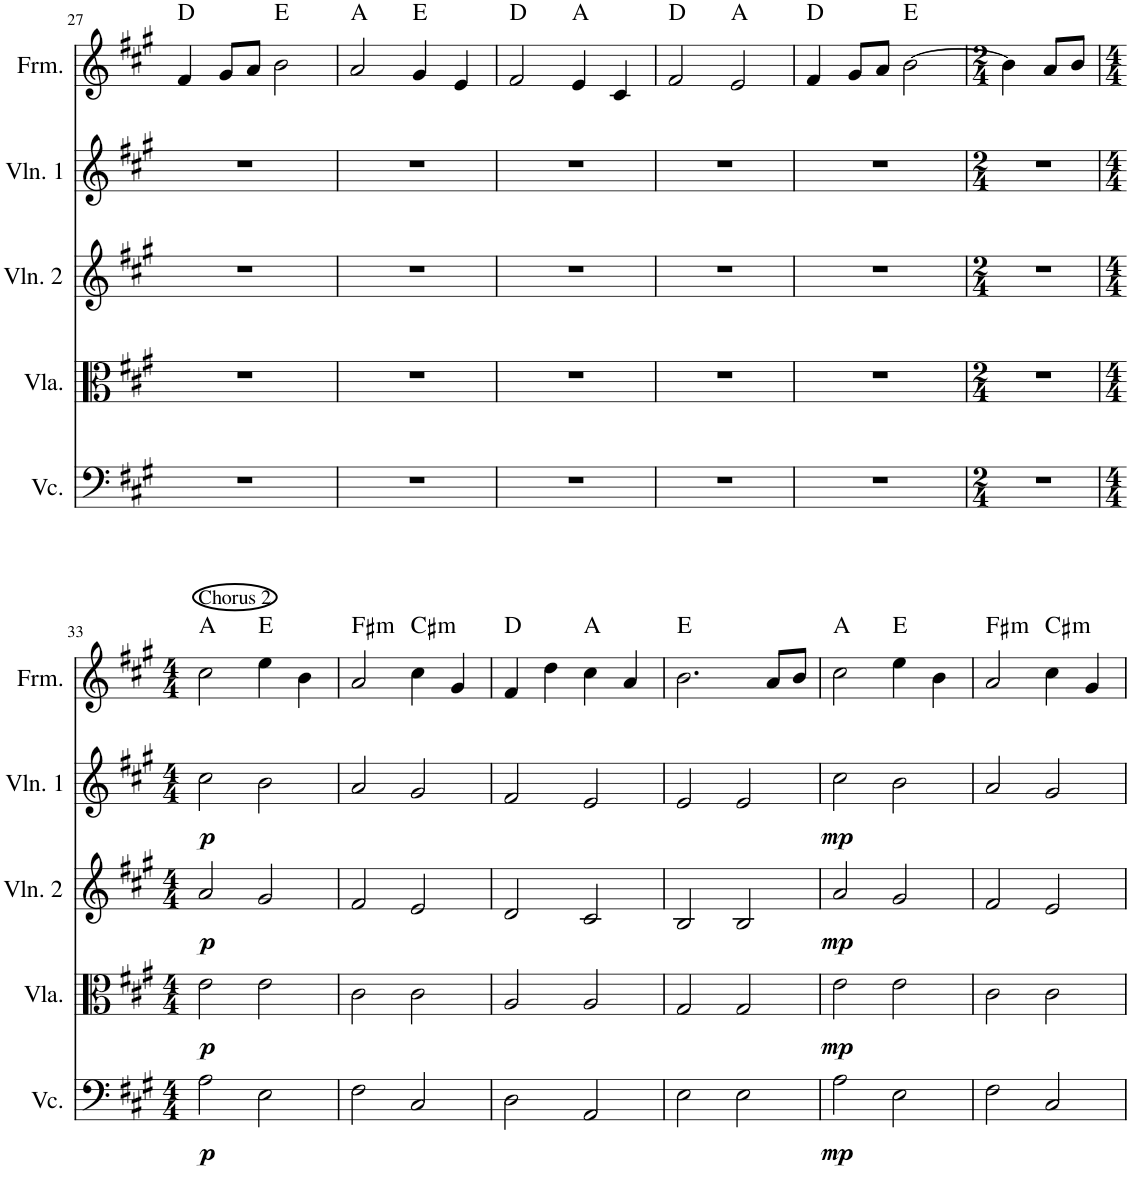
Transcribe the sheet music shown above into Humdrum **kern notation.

**kern	**dynam	**kern	**dynam	**kern	**dynam	**kern	**dynam	**kern	**harte
*part5	*part5	*part4	*part4	*part3	*part3	*part2	*part2	*part1	*part1
*staff5	*staff5	*staff4	*staff4	*staff3	*staff3	*staff2	*staff2	*staff1	*
*I"Violoncello	*	*I"Viola	*	*I"Violin 2	*	*I"Violin 1	*	*I"Form	*
*I'Vc.	*	*I'Vla.	*	*I'Vln. 2	*	*I'Vln. 1	*	*I'Frm.	*
!!LO:PB:g=z
*clefF4	*	*clefC3	*	*clefG2	*	*clefG2	*	*clefG2	*
*k[f#c#g#]	*	*k[f#c#g#]	*	*k[f#c#g#]	*	*k[f#c#g#]	*	*k[f#c#g#]	*
*M4/4	*	*M4/4	*	*M4/4	*	*M4/4	*	*M4/4	*
=27	=27	=27	=27	=27	=27	=27	=27	=27	=27
1r	.	1r	.	1r	.	1r	.	4f#/	D:maj
.	.	.	.	.	.	.	.	8g#/L	.
.	.	.	.	.	.	.	.	8a/J	.
.	.	.	.	.	.	.	.	2b\	E:maj
=28	=28	=28	=28	=28	=28	=28	=28	=28	=28
1r	.	1r	.	1r	.	1r	.	2a/	A:maj
.	.	.	.	.	.	.	.	4g#/	E:maj
.	.	.	.	.	.	.	.	4e/	.
=29	=29	=29	=29	=29	=29	=29	=29	=29	=29
1r	.	1r	.	1r	.	1r	.	2f#/	D:maj
.	.	.	.	.	.	.	.	4e/	A:maj
.	.	.	.	.	.	.	.	4c#/	.
=30	=30	=30	=30	=30	=30	=30	=30	=30	=30
1r	.	1r	.	1r	.	1r	.	2f#/	D:maj
.	.	.	.	.	.	.	.	2e/	A:maj
=31	=31	=31	=31	=31	=31	=31	=31	=31	=31
1r	.	1r	.	1r	.	1r	.	4f#/	D:maj
.	.	.	.	.	.	.	.	8g#/L	.
.	.	.	.	.	.	.	.	8a/J	.
.	.	.	.	.	.	.	.	[2b\	E:maj
=32	=32	=32	=32	=32	=32	=32	=32	=32	=32
*M2/4	*	*M2/4	*	*M2/4	*	*M2/4	*	*M2/4	*
2r	.	2r	.	2r	.	2r	.	4b\]	.
.	.	.	.	.	.	.	.	8a/L	.
.	.	.	.	.	.	.	.	8b/J	.
!!LO:LB:g=z
=33	=33	=33	=33	=33	=33	=33	=33	=33	=33
*M4/4	*	*M4/4	*	*M4/4	*	*M4/4	*	*M4/4	*
!	!	!	!	!	!	!	!	!LO:TX:a:t=Chorus 2	!
!	!LO:DY:b	!	!LO:DY:b	!	!LO:DY:b	!	!LO:DY:b	!	!
2A\	p	2e\	p	2a/	p	2cc#\	p	2cc#\	A:maj
2E\	.	2e\	.	2g#/	.	2b\	.	4ee\	E:maj
.	.	.	.	.	.	.	.	4b\	.
=34	=34	=34	=34	=34	=34	=34	=34	=34	=34
!	!	!	!	!	!	!	!	!	!LO:H:kt=m
2F#\	.	2c#\	.	2f#/	.	2a/	.	2a/	F#:min
!	!	!	!	!	!	!	!	!	!LO:H:kt=m
2C#/	.	2c#\	.	2e/	.	2g#/	.	4cc#\	C#:min
.	.	.	.	.	.	.	.	4g#/	.
=35	=35	=35	=35	=35	=35	=35	=35	=35	=35
2D\	.	2A/	.	2d/	.	2f#/	.	4f#/	D:maj
.	.	.	.	.	.	.	.	4dd\	.
2AA/	.	2A/	.	2c#/	.	2e/	.	4cc#\	A:maj
.	.	.	.	.	.	.	.	4a/	.
=36	=36	=36	=36	=36	=36	=36	=36	=36	=36
2E\	.	2G#/	.	2B/	.	2e/	.	2.b\	E:maj
2E\	.	2G#/	.	2B/	.	2e/	.	.	.
.	.	.	.	.	.	.	.	8a/L	.
.	.	.	.	.	.	.	.	8b/J	.
=37	=37	=37	=37	=37	=37	=37	=37	=37	=37
!	!LO:DY:b	!	!LO:DY:b	!	!LO:DY:b	!	!LO:DY:b	!	!
2A\	mp	2e\	mp	2a/	mp	2cc#\	mp	2cc#\	A:maj
2E\	.	2e\	.	2g#/	.	2b\	.	4ee\	E:maj
.	.	.	.	.	.	.	.	4b\	.
=38	=38	=38	=38	=38	=38	=38	=38	=38	=38
!	!	!	!	!	!	!	!	!	!LO:H:kt=m
2F#\	.	2c#\	.	2f#/	.	2a/	.	2a/	F#:min
!	!	!	!	!	!	!	!	!	!LO:H:kt=m
2C#/	.	2c#\	.	2e/	.	2g#/	.	4cc#\	C#:min
.	.	.	.	.	.	.	.	4g#/	.
=	=	=	=	=	=	=	=	=	=
*-	*-	*-	*-	*-	*-	*-	*-	*-	*-
